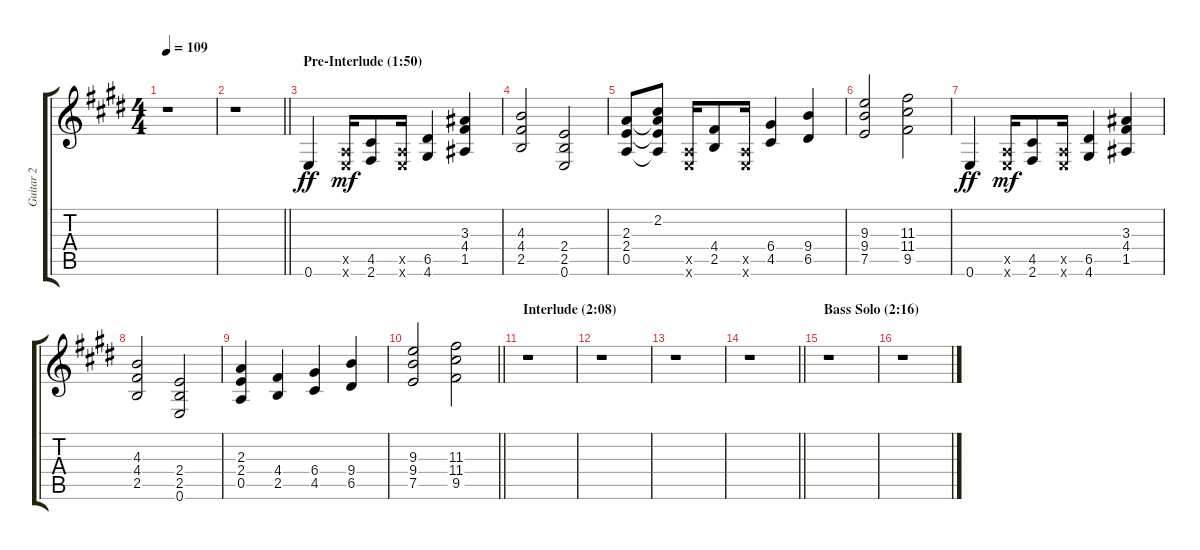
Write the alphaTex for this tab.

\track ("Guitar 2" "Guitar 2") {instrument distortionguitar}
\staff {score tabs}
\tuning (E4 B3 G3 D3 A2 E2) {hide}
\ts (4 4)
\tempo 109
\clef g2
\ks e
r.1{dy f} |
\barLineRight lightlight
r.1 |
\section ("" "Pre-Interlude (1:50)")
0.6.4{dy ff} (0.5{x} 0.6{x}).16{dy mf} (4.5 2.6).8 (0.5{x} 0.6{x}).16 (6.5 4.6).4 (3.3 4.4 1.5).4 |
(4.3 4.4 2.5).2 (2.4 2.5 0.6).2 |
(2.3 2.4 0.5).8 (2.2 2.3{t} 2.4{t} 0.5{t}).8 (0.5{x} 0.6{x}).16 (4.4 2.5).8 (0.5{x} 0.6{x}).16 (6.4 4.5).4 (9.4 6.5).4 |
(9.3 9.4 7.5).2 (11.3 11.4 9.5).2 |
0.6.4{dy ff} (0.5{x} 0.6{x}).16{dy mf} (4.5 2.6).8 (0.5{x} 0.6{x}).16 (6.5 4.6).4 (3.3 4.4 1.5).4 |
(4.3 4.4 2.5).2 (2.4 2.5 0.6).2 |
(2.3 2.4 0.5).4 (4.4 2.5).4 (6.4 4.5).4 (9.4 6.5).4 |
\barLineRight lightlight
(9.3 9.4 7.5).2 (11.3 11.4 9.5).2 |
\section ("" "Interlude (2:08)")
r.1 |
r.1 |
r.1 |
\barLineRight lightlight
r.1 |
\section ("" "Bass Solo (2:16)")
r.1 |
r.1
